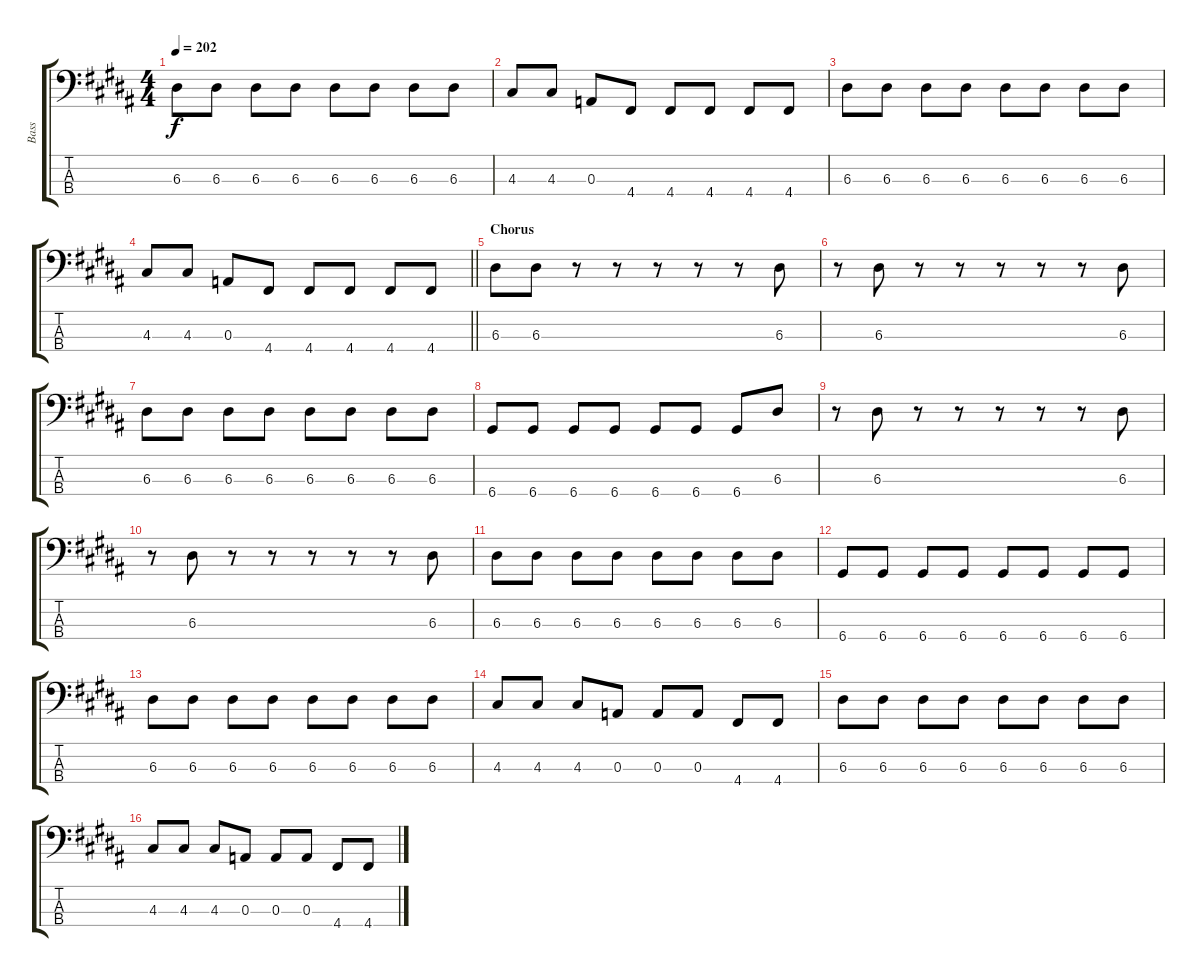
\track ("Bass" "Bass") {instrument electricbassfinger}
\staff {score tabs}
\tuning (G2 D2 A1 D1) {hide}
\ts (4 4)
\tempo 202
\clef f4
\ks g#minor
6.3.8{dy f} 6.3.8 6.3.8 6.3.8 6.3.8 6.3.8 6.3.8 6.3.8 |
4.3.8 4.3.8 0.3.8 4.4.8 4.4.8 4.4.8 4.4.8 4.4.8 |
6.3.8 6.3.8 6.3.8 6.3.8 6.3.8 6.3.8 6.3.8 6.3.8 |
\barLineRight lightlight
4.3.8 4.3.8 0.3.8 4.4.8 4.4.8 4.4.8 4.4.8 4.4.8 |
\section ("" "Chorus")
6.3.8 6.3.8 r.8 r.8 r.8 r.8 r.8 6.3.8 |
r.8 6.3.8 r.8 r.8 r.8 r.8 r.8 6.3.8 |
6.3.8 6.3.8 6.3.8 6.3.8 6.3.8 6.3.8 6.3.8 6.3.8 |
6.4.8 6.4.8 6.4.8 6.4.8 6.4.8 6.4.8 6.4.8 6.3.8 |
r.8 6.3.8 r.8 r.8 r.8 r.8 r.8 6.3.8 |
r.8 6.3.8 r.8 r.8 r.8 r.8 r.8 6.3.8 |
6.3.8 6.3.8 6.3.8 6.3.8 6.3.8 6.3.8 6.3.8 6.3.8 |
6.4.8 6.4.8 6.4.8 6.4.8 6.4.8 6.4.8 6.4.8 6.4.8 |
6.3.8 6.3.8 6.3.8 6.3.8 6.3.8 6.3.8 6.3.8 6.3.8 |
4.3.8 4.3.8 4.3.8 0.3.8 0.3.8 0.3.8 4.4.8 4.4.8 |
6.3.8 6.3.8 6.3.8 6.3.8 6.3.8 6.3.8 6.3.8 6.3.8 |
4.3.8 4.3.8 4.3.8 0.3.8 0.3.8 0.3.8 4.4.8 4.4.8
